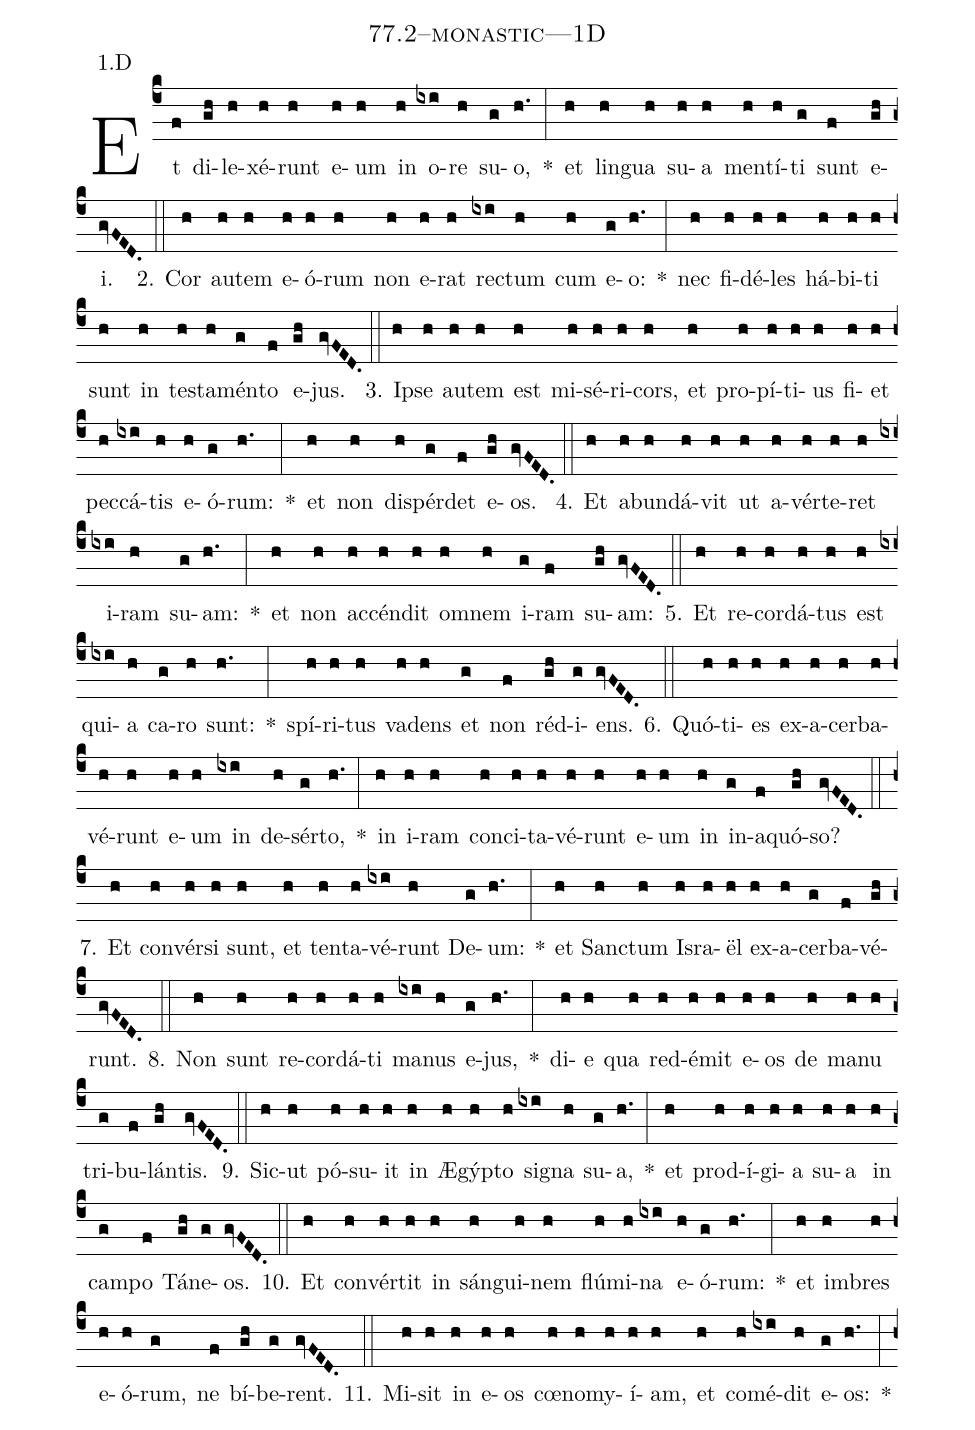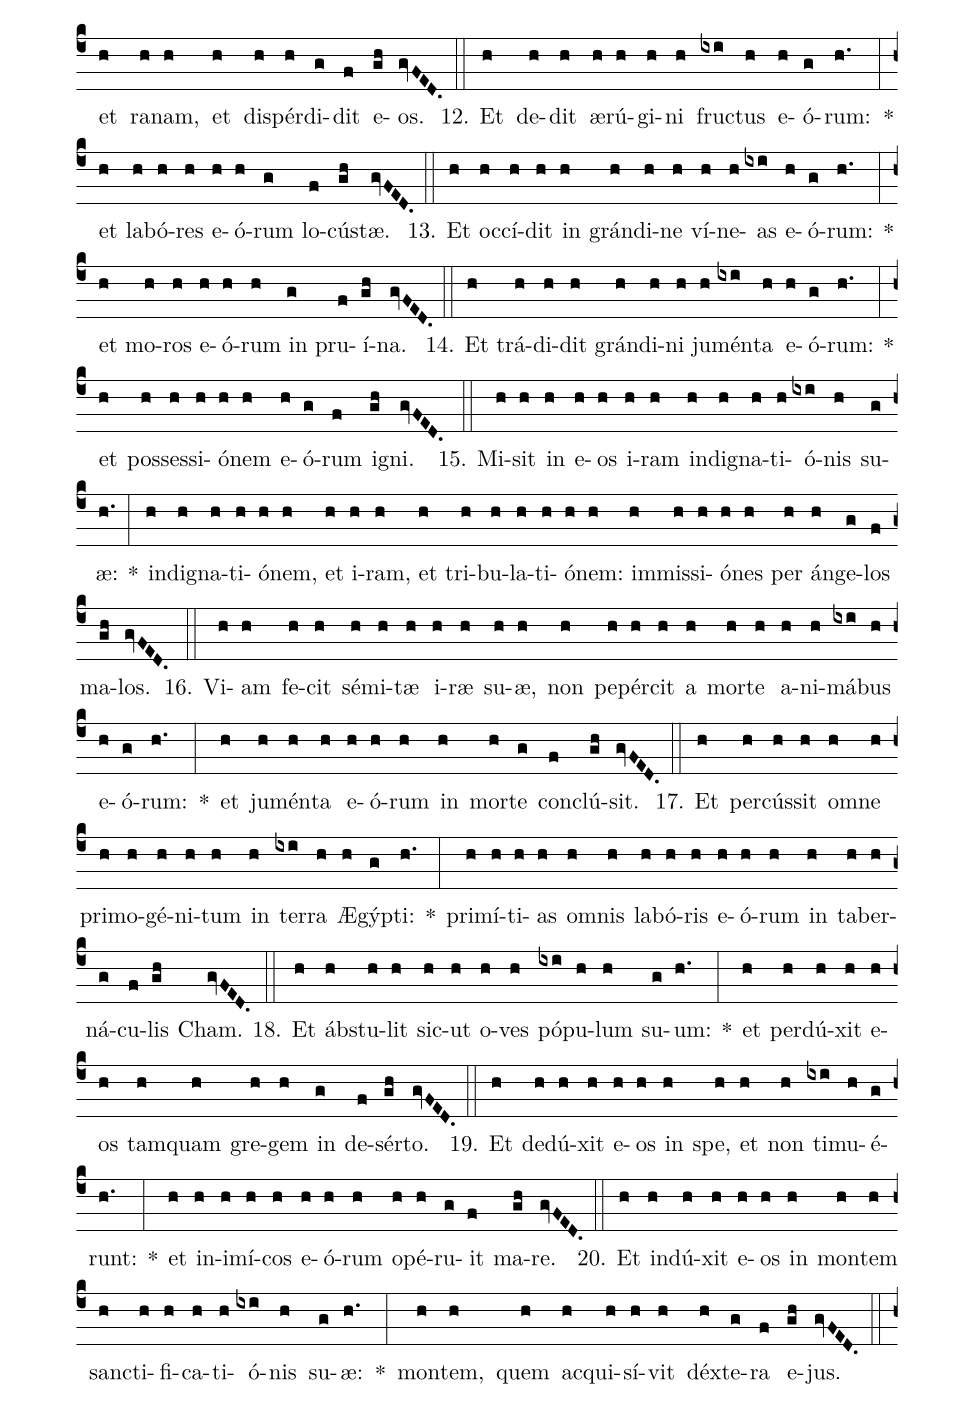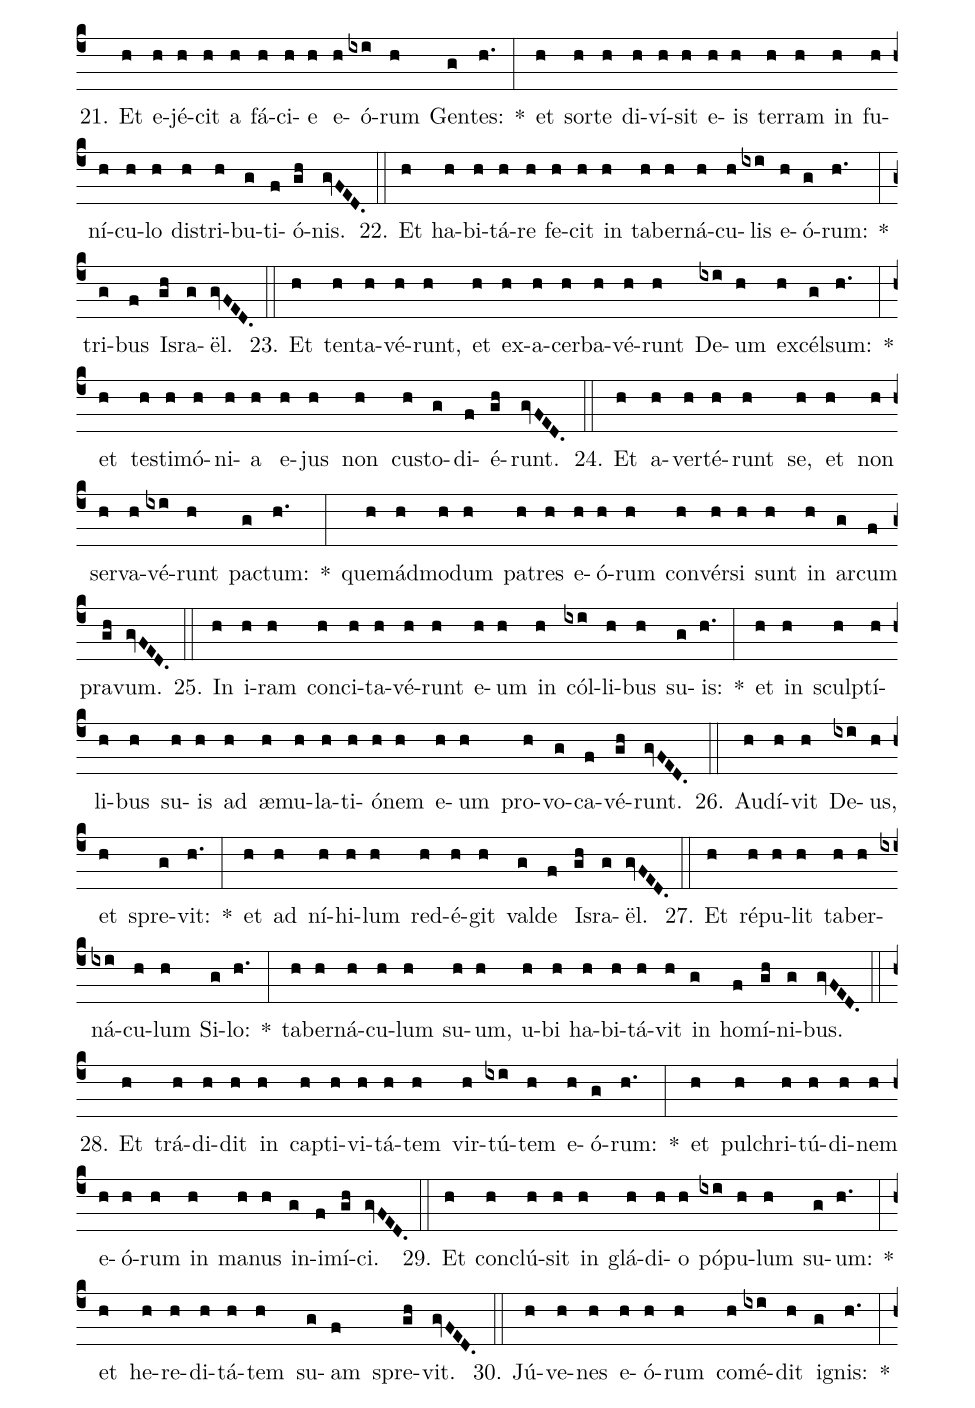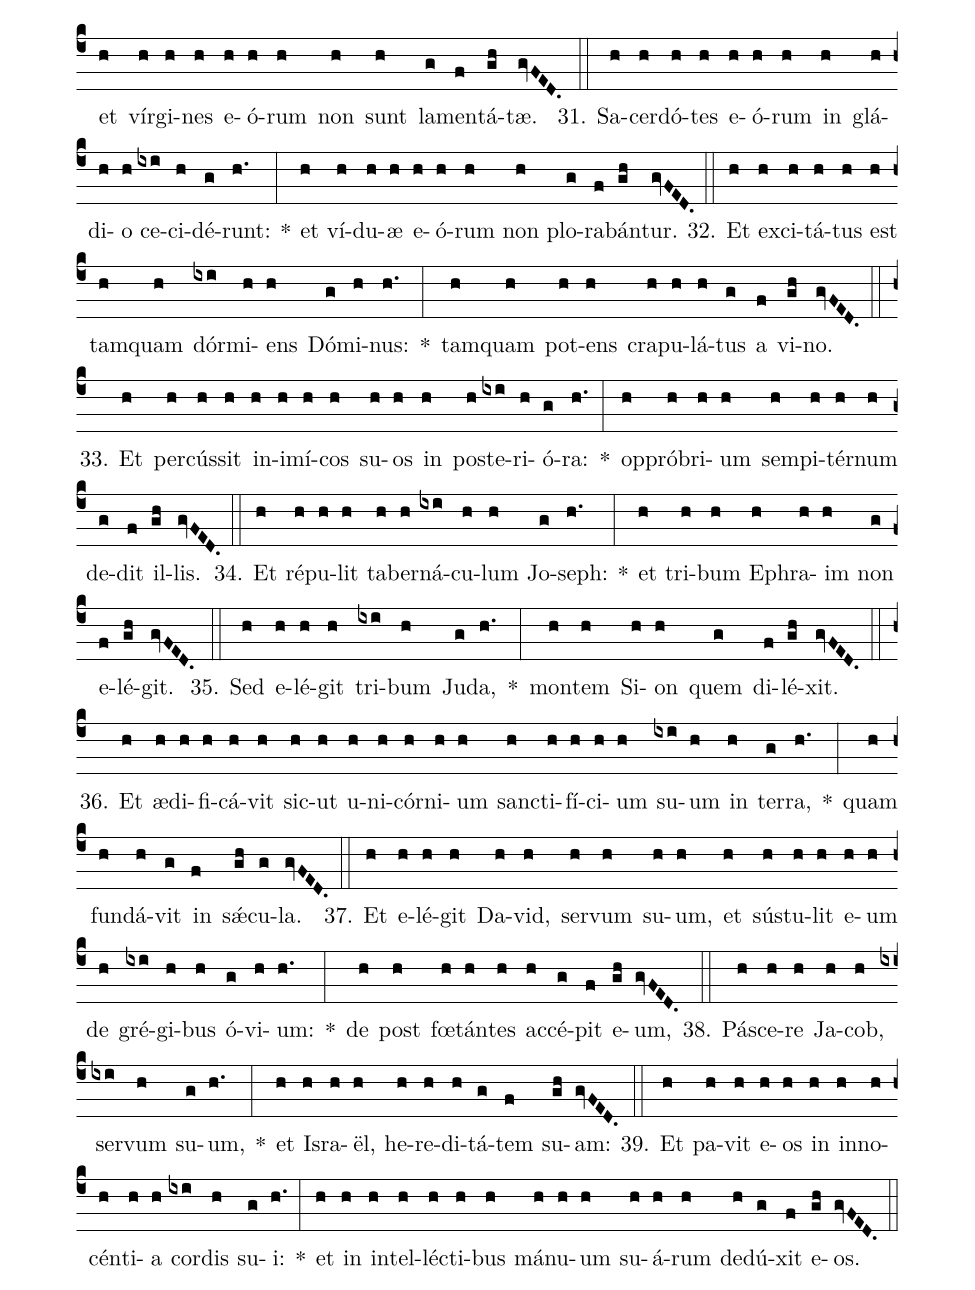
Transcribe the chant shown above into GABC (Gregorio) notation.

name: 77.2--monastic---1D;
annotation: 1.D;
%%
(c4)Et(f) di(gh)le(h)xé(h)runt(h) e(h)um(h) in(h) o(ixi)re(h) su(g)o,(h.) *(:) et(h) lin(h)gua(h) su(h)a(h) men(h)tí(h)ti(g) sunt(f) e(gh)i.(gvFED.) (::)
2. Cor(h) au(h)tem(h) e(h)ó(h)rum(h) non(h) e(h)rat(h) rec(ixi)tum(h) cum(h) e(g)o:(h.) *(:) nec(h) fi(h)dé(h)les(h) há(h)bi(h)ti(h) sunt(h) in(h) tes(h)ta(h)mén(g)to(f) e(gh)jus.(gvFED.) (::)
3. Ip(h)se(h) au(h)tem(h) est(h) mi(h)sé(h)ri(h)cors,(h) et(h) pro(h)pí(h)ti(h)us(h) fi(h)et(h) pec(h)cá(ixi)tis(h) e(h)ó(g)rum:(h.) *(:) et(h) non(h) dis(h)pér(g)det(f) e(gh)os.(gvFED.) (::)
4. Et(h) ab(h)un(h)dá(h)vit(h) ut(h) a(h)vér(h)te(h)ret(h) i(ixi)ram(h) su(g)am:(h.) *(:) et(h) non(h) ac(h)cén(h)dit(h) om(h)nem(h) i(g)ram(f) su(gh)am:(gvFED.) (::)
5. Et(h) re(h)cor(h)dá(h)tus(h) est(h) qui(ixi)a(h) ca(g)ro(h) sunt:(h.) *(:) spí(h)ri(h)tus(h) va(h)dens(h) et(g) non(f) réd(gh)i(g)ens.(gvFED.) (::)
6. Quó(h)ti(h)es(h) ex(h)a(h)cer(h)ba(h)vé(h)runt(h) e(h)um(h) in(ixi) de(h)sér(g)to,(h.) *(:) in(h) i(h)ram(h) con(h)ci(h)ta(h)vé(h)runt(h) e(h)um(h) in(h) in(g)a(f)quó(gh)so?(gvFED.) (::)
7. Et(h) con(h)vér(h)si(h) sunt,(h) et(h) ten(h)ta(h)vé(ixi)runt(h) De(g)um:(h.) *(:) et(h) Sanc(h)tum(h) Is(h)ra(h)ël(h) ex(h)a(h)cer(g)ba(f)vé(gh)runt.(gvFED.) (::)
8. Non(h) sunt(h) re(h)cor(h)dá(h)ti(h) ma(ixi)nus(h) e(g)jus,(h.) *(:) di(h)e(h) qua(h) red(h)é(h)mit(h) e(h)os(h) de(h) ma(h)nu(h) tri(g)bu(f)lán(gh)tis.(gvFED.) (::)
9. Sic(h)ut(h) pó(h)su(h)it(h) in(h) Æ(h)gýp(h)to(h) si(ixi)gna(h) su(g)a,(h.) *(:) et(h) prod(h)í(h)gi(h)a(h) su(h)a(h) in(h) cam(g)po(f) Tá(gh)ne(g)os.(gvFED.) (::)
10. Et(h) con(h)vér(h)tit(h) in(h) sán(h)gui(h)nem(h) flú(h)mi(h)na(ixi) e(h)ó(g)rum:(h.) *(:) et(h) im(h)bres(h) e(h)ó(h)rum,(g) ne(f) bí(gh)be(g)rent.(gvFED.) (::)
11. Mi(h)sit(h) in(h) e(h)os(h) cœ(h)no(h)my(h)í(h)am,(h) et(h) com(h)é(ixi)dit(h) e(g)os:(h.) *(:) et(h) ra(h)nam,(h) et(h) dis(h)pér(h)di(g)dit(f) e(gh)os.(gvFED.) (::)
12. Et(h) de(h)dit(h) æ(h)rú(h)gi(h)ni(h) fruc(ixi)tus(h) e(h)ó(g)rum:(h.) *(:) et(h) la(h)bó(h)res(h) e(h)ó(h)rum(g) lo(f)cús(gh)tæ.(gvFED.) (::)
13. Et(h) oc(h)cí(h)dit(h) in(h) grán(h)di(h)ne(h) ví(h)ne(h)as(ixi) e(h)ó(g)rum:(h.) *(:) et(h) mo(h)ros(h) e(h)ó(h)rum(h) in(g) pru(f)í(gh)na.(gvFED.) (::)
14. Et(h) trá(h)di(h)dit(h) grán(h)di(h)ni(h) ju(h)mén(ixi)ta(h) e(h)ó(g)rum:(h.) *(:) et(h) pos(h)ses(h)si(h)ó(h)nem(h) e(h)ó(g)rum(f) i(gh)gni.(gvFED.) (::)
15. Mi(h)sit(h) in(h) e(h)os(h) i(h)ram(h) in(h)di(h)gna(h)ti(h)ó(ixi)nis(h) su(g)æ:(h.) *(:) in(h)di(h)gna(h)ti(h)ó(h)nem,(h) et(h) i(h)ram,(h) et(h) tri(h)bu(h)la(h)ti(h)ó(h)nem:(h) im(h)mis(h)si(h)ó(h)nes(h) per(h) án(h)ge(g)los(f) ma(gh)los.(gvFED.) (::)
16. Vi(h)am(h) fe(h)cit(h) sé(h)mi(h)tæ(h) i(h)ræ(h) su(h)æ,(h) non(h) pe(h)pér(h)cit(h) a(h) mor(h)te(h) a(h)ni(h)má(ixi)bus(h) e(h)ó(g)rum:(h.) *(:) et(h) ju(h)mén(h)ta(h) e(h)ó(h)rum(h) in(h) mor(h)te(g) con(f)clú(gh)sit.(gvFED.) (::)
17. Et(h) per(h)cús(h)sit(h) om(h)ne(h) pri(h)mo(h)gé(h)ni(h)tum(h) in(h) ter(ixi)ra(h) Æ(h)gýp(g)ti:(h.) *(:) pri(h)mí(h)ti(h)as(h) om(h)nis(h) la(h)bó(h)ris(h) e(h)ó(h)rum(h) in(h) ta(h)ber(h)ná(g)cu(f)lis(gh) Cham.(gvFED.) (::)
18. Et(h) ábs(h)tu(h)lit(h) sic(h)ut(h) o(h)ves(h) pó(ixi)pu(h)lum(h) su(g)um:(h.) *(:) et(h) per(h)dú(h)xit(h) e(h)os(h) tam(h)quam(h) gre(h)gem(h) in(g) de(f)sér(gh)to.(gvFED.) (::)
19. Et(h) de(h)dú(h)xit(h) e(h)os(h) in(h) spe,(h) et(h) non(h) ti(ixi)mu(h)é(g)runt:(h.) *(:) et(h) in(h)i(h)mí(h)cos(h) e(h)ó(h)rum(h) o(h)pé(h)ru(g)it(f) ma(gh)re.(gvFED.) (::)
20. Et(h) in(h)dú(h)xit(h) e(h)os(h) in(h) mon(h)tem(h) sanc(h)ti(h)fi(h)ca(h)ti(h)ó(ixi)nis(h) su(g)æ:(h.) *(:) mon(h)tem,(h) quem(h) ac(h)qui(h)sí(h)vit(h) déx(h)te(g)ra(f) e(gh)jus.(gvFED.) (::)
21. Et(h) e(h)jé(h)cit(h) a(h) fá(h)ci(h)e(h) e(h)ó(ixi)rum(h) Gen(g)tes:(h.) *(:) et(h) sor(h)te(h) di(h)ví(h)sit(h) e(h)is(h) ter(h)ram(h) in(h) fu(h)ní(h)cu(h)lo(h) dis(h)tri(h)bu(g)ti(f)ó(gh)nis.(gvFED.) (::)
22. Et(h) ha(h)bi(h)tá(h)re(h) fe(h)cit(h) in(h) ta(h)ber(h)ná(h)cu(h)lis(ixi) e(h)ó(g)rum:(h.) *(:) tri(g)bus(f) Is(gh)ra(g)ël.(gvFED.) (::)
23. Et(h) ten(h)ta(h)vé(h)runt,(h) et(h) ex(h)a(h)cer(h)ba(h)vé(h)runt(h) De(ixi)um(h) ex(h)cél(g)sum:(h.) *(:) et(h) tes(h)ti(h)mó(h)ni(h)a(h) e(h)jus(h) non(h) cus(h)to(g)di(f)é(gh)runt.(gvFED.) (::)
24. Et(h) a(h)ver(h)té(h)runt(h) se,(h) et(h) non(h) ser(h)va(h)vé(ixi)runt(h) pac(g)tum:(h.) *(:) quem(h)ád(h)mo(h)dum(h) pa(h)tres(h) e(h)ó(h)rum(h) con(h)vér(h)si(h) sunt(h) in(h) ar(g)cum(f) pra(gh)vum.(gvFED.) (::)
25. In(h) i(h)ram(h) con(h)ci(h)ta(h)vé(h)runt(h) e(h)um(h) in(h) cól(ixi)li(h)bus(h) su(g)is:(h.) *(:) et(h) in(h) sculp(h)tí(h)li(h)bus(h) su(h)is(h) ad(h) æ(h)mu(h)la(h)ti(h)ó(h)nem(h) e(h)um(h) pro(h)vo(g)ca(f)vé(gh)runt.(gvFED.) (::)
26. Au(h)dí(h)vit(h) De(ixi)us,(h) et(h) spre(g)vit:(h.) *(:) et(h) ad(h) ní(h)hi(h)lum(h) red(h)é(h)git(h) val(g)de(f) Is(gh)ra(g)ël.(gvFED.) (::)
27. Et(h) ré(h)pu(h)lit(h) ta(h)ber(h)ná(ixi)cu(h)lum(h) Si(g)lo:(h.) *(:) ta(h)ber(h)ná(h)cu(h)lum(h) su(h)um,(h) u(h)bi(h) ha(h)bi(h)tá(h)vit(h) in(g) ho(f)mí(gh)ni(g)bus.(gvFED.) (::)
28. Et(h) trá(h)di(h)dit(h) in(h) cap(h)ti(h)vi(h)tá(h)tem(h) vir(h)tú(ixi)tem(h) e(h)ó(g)rum:(h.) *(:) et(h) pul(h)chri(h)tú(h)di(h)nem(h) e(h)ó(h)rum(h) in(h) ma(h)nus(h) in(g)i(f)mí(gh)ci.(gvFED.) (::)
29. Et(h) con(h)clú(h)sit(h) in(h) glá(h)di(h)o(h) pó(ixi)pu(h)lum(h) su(g)um:(h.) *(:) et(h) he(h)re(h)di(h)tá(h)tem(h) su(g)am(f) spre(gh)vit.(gvFED.) (::)
30. Jú(h)ve(h)nes(h) e(h)ó(h)rum(h) com(h)é(ixi)dit(h) i(g)gnis:(h.) *(:) et(h) vír(h)gi(h)nes(h) e(h)ó(h)rum(h) non(h) sunt(h) la(g)men(f)tá(gh)tæ.(gvFED.) (::)
31. Sa(h)cer(h)dó(h)tes(h) e(h)ó(h)rum(h) in(h) glá(h)di(h)o(h) ce(ixi)ci(h)dé(g)runt:(h.) *(:) et(h) ví(h)du(h)æ(h) e(h)ó(h)rum(h) non(h) plo(g)ra(f)bán(gh)tur.(gvFED.) (::)
32. Et(h) ex(h)ci(h)tá(h)tus(h) est(h) tam(h)quam(h) dór(ixi)mi(h)ens(h) Dó(g)mi(h)nus:(h.) *(:) tam(h)quam(h) pot(h)ens(h) cra(h)pu(h)lá(h)tus(g) a(f) vi(gh)no.(gvFED.) (::)
33. Et(h) per(h)cús(h)sit(h) in(h)i(h)mí(h)cos(h) su(h)os(h) in(h) post(h)e(ixi)ri(h)ó(g)ra:(h.) *(:) op(h)pró(h)bri(h)um(h) sem(h)pi(h)tér(h)num(h) de(g)dit(f) il(gh)lis.(gvFED.) (::)
34. Et(h) ré(h)pu(h)lit(h) ta(h)ber(h)ná(ixi)cu(h)lum(h) Jo(g)seph:(h.) *(:) et(h) tri(h)bum(h) E(h)phra(h)im(h) non(g) e(f)lé(gh)git.(gvFED.) (::)
35. Sed(h) e(h)lé(h)git(h) tri(ixi)bum(h) Ju(g)da,(h.) *(:) mon(h)tem(h) Si(h)on(h) quem(g) di(f)lé(gh)xit.(gvFED.) (::)
36. Et(h) æ(h)di(h)fi(h)cá(h)vit(h) sic(h)ut(h) u(h)ni(h)cór(h)ni(h)um(h) sanc(h)ti(h)fí(h)ci(h)um(h) su(ixi)um(h) in(h) ter(g)ra,(h.) *(:) quam(h) fun(h)dá(h)vit(g) in(f) sǽ(gh)cu(g)la.(gvFED.) (::)
37. Et(h) e(h)lé(h)git(h) Da(h)vid,(h) ser(h)vum(h) su(h)um,(h) et(h) sús(h)tu(h)lit(h) e(h)um(h) de(h) gré(ixi)gi(h)bus(h) ó(g)vi(h)um:(h.) *(:) de(h) post(h) fœ(h)tán(h)tes(h) ac(h)cé(g)pit(f) e(gh)um,(gvFED.) (::)
38. Pá(h)sce(h)re(h) Ja(h)cob,(h) ser(ixi)vum(h) su(g)um,(h.) *(:) et(h) Is(h)ra(h)ël,(h) he(h)re(h)di(h)tá(g)tem(f) su(gh)am:(gvFED.) (::)
39. Et(h) pa(h)vit(h) e(h)os(h) in(h) in(h)no(h)cén(h)ti(h)a(h) cor(ixi)dis(h) su(g)i:(h.) *(:) et(h) in(h) in(h)tel(h)léc(h)ti(h)bus(h) má(h)nu(h)um(h) su(h)á(h)rum(h) de(h)dú(g)xit(f) e(gh)os.(gvFED.) (::)
